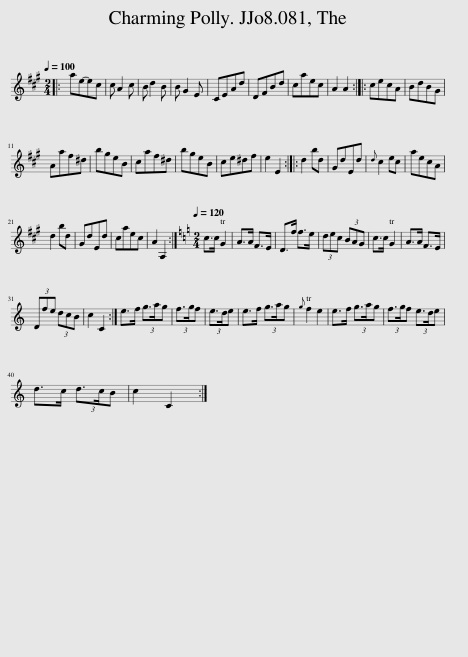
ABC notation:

X:1
L:1/8
Q:1/4=100
M:2/4
I:linebreak $
K:A
V:1 treble
V:1
|: ae-ec | c A2 c | B d2 B | B G2 E | CEAd | %5
 DFBd | caec | A2 A2 :: cecA | BdBG |$ %10
 Aaf^d | bgeB | caf^d | bgeB | ce^df | %15
 e2 E2 :: d2 bd | GdEd |{d} c2 ec | aecA |$ %20
 d2 bd | GdEd | caec | A2 A,2 :|[K:C][M:2/4][Q:1/4=120] c>c G2 | %25
 A>A F>E | D>f f>e | (3dec (3BAG | c>c G2 | A>A F>E |$ %30
 (3Dfe (3dcB | c2 C2 :| e>f (3g3/2a/g | (3f3/2g/f | (3e3/2d/e | %35
 e>f (3g3/2a/g |{g} f2 e2 | e>f (3g3/2a/g | (3f3/2g/f (3e3/2d/e |$ d>c (3d3/2c/B | %40
 c2 C2 :| %41
